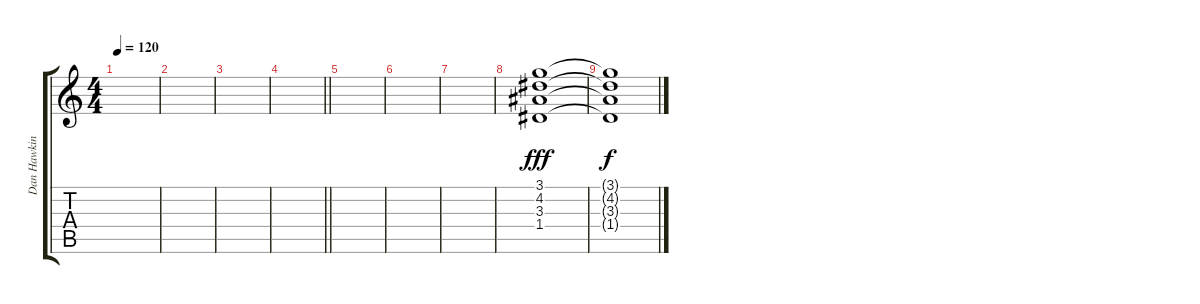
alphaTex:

\track ("Dan Hawkins: Lead Guitar" "Dan Hawkin") {instrument overdrivenguitar}
\staff {score tabs}
\tuning (E4 B3 G3 D3 A2 E2) {hide}
\ts (4 4)
\tempo 120
\clef g2
\ks c
|
|
|
\barLineRight lightlight
|
|
|
|
(3.1 4.2 3.3 1.4).1{dy fff} |
(3.1{t} 4.2{t} 3.3{t} 1.4{t}).1{dy f}
